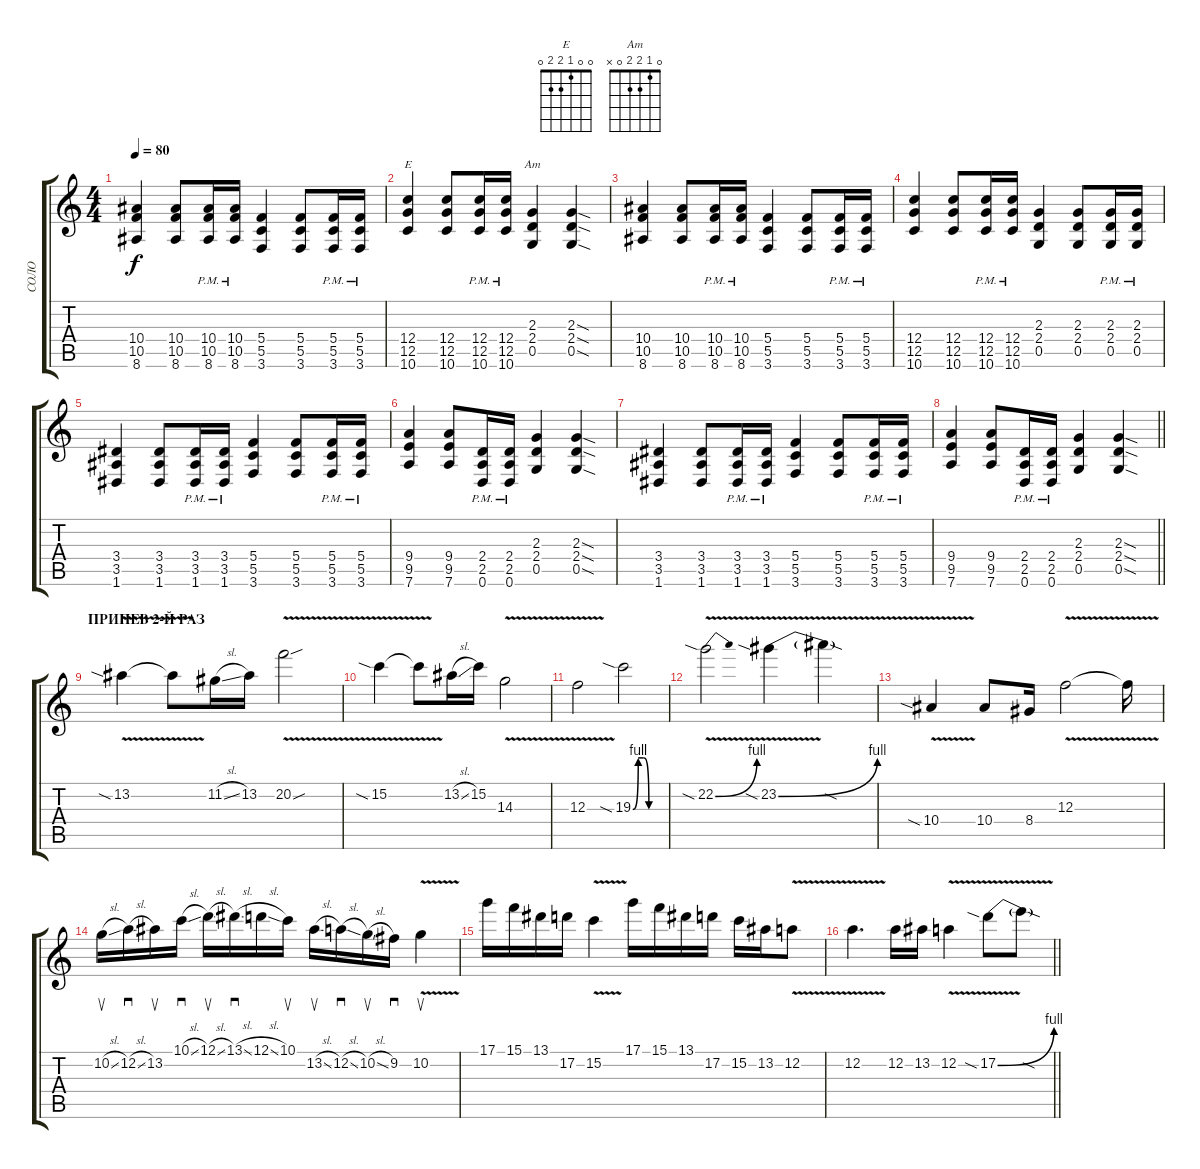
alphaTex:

\track ("СОЛО" "СОЛО") {instrument acousticguitarsteel}
\staff {score tabs}
\tuning (D4 A3 F3 C3 G2 D2) {hide}
\chord ("E" 0 0 1 2 2 0)
\chord ("Am" 0 1 2 2 0 x)
\ts (4 4)
\tempo 80
\clef g2
\ks c
(10.4 10.5 8.6).4{dy f instrument distortionguitar} (10.4 10.5 8.6).8 (10.4{pm} 10.5{pm} 8.6{pm}).16 (10.4{pm} 10.5{pm} 8.6{pm}).16 (5.4 5.5 3.6).4 (5.4 5.5 3.6).8 (5.4{pm} 5.5{pm} 3.6{pm}).16 (5.4{pm} 5.5{pm} 3.6{pm}).16 |
(12.4 12.5 10.6).4{ch "E"} (12.4 12.5 10.6).8 (12.4{pm} 12.5{pm} 10.6{pm}).16 (12.4{pm} 12.5{pm} 10.6{pm}).16 (2.3 2.4 0.5).4{ch "Am"} (2.3{sod} 2.4{sod} 0.5{sod}).4 |
(10.4 10.5 8.6).4{instrument distortionguitar} (10.4 10.5 8.6).8 (10.4{pm} 10.5{pm} 8.6{pm}).16 (10.4{pm} 10.5{pm} 8.6{pm}).16 (5.4 5.5 3.6).4 (5.4 5.5 3.6).8 (5.4{pm} 5.5{pm} 3.6{pm}).16 (5.4{pm} 5.5{pm} 3.6{pm}).16 |
(12.4 12.5 10.6).4 (12.4 12.5 10.6).8 (12.4{pm} 12.5{pm} 10.6{pm}).16 (12.4{pm} 12.5{pm} 10.6{pm}).16 (2.3 2.4 0.5).4 (2.3 2.4 0.5).8 (2.3{pm} 2.4{pm} 0.5{pm}).16 (2.3{pm} 2.4{pm} 0.5{pm}).16 |
(3.4 3.5 1.6).4{instrument distortionguitar} (3.4 3.5 1.6).8 (3.4{pm} 3.5{pm} 1.6{pm}).16 (3.4{pm} 3.5{pm} 1.6{pm}).16 (5.4 5.5 3.6).4 (5.4 5.5 3.6).8 (5.4{pm} 5.5{pm} 3.6{pm}).16 (5.4{pm} 5.5{pm} 3.6{pm}).16 |
(9.4 9.5 7.6).4 (9.4 9.5 7.6).8 (2.4{pm} 2.5{pm} 0.6{pm}).16 (2.4{pm} 2.5{pm} 0.6{pm}).16 (2.3 2.4 0.5).4 (2.3{sod} 2.4{sod} 0.5{sod}).4 |
(3.4 3.5 1.6).4 (3.4 3.5 1.6).8 (3.4{pm} 3.5{pm} 1.6{pm}).16 (3.4{pm} 3.5{pm} 1.6{pm}).16 (5.4 5.5 3.6).4 (5.4 5.5 3.6).8 (5.4{pm} 5.5{pm} 3.6{pm}).16 (5.4{pm} 5.5{pm} 3.6{pm}).16 |
\barLineRight lightlight
(9.4 9.5 7.6).4 (9.4 9.5 7.6).8 (2.4{pm} 2.5{pm} 0.6{pm}).16 (2.4{pm} 2.5{pm} 0.6{pm}).16 (2.3 2.4 0.5).4 (2.3{sod} 2.4{sod} 0.5{sod}).4 |
\section ("" "ПРИПЕВ 2-Й РАЗ")
13.2{v sia}.4{instrument distortionguitar} 13.2{t}.8 11.2{sl}.16 13.2.16 20.2{v sou}.2 |
15.2{v sia}.4 15.2{t}.8 13.2{sl}.16 15.2.16 14.3{v}.2 |
12.3{v}.2{instrument distortionguitar} 19.3{be (custom 0 0 10 4 20 4 30 0 60 0) sia}.2 |
22.2{be (bend 0 0 60 4) v sia}.2 23.2{be (bend 0 0 60 4) v sia}.4 23.2{sod t}.4 |
10.4{v sia}.4 10.4.8 8.4.16 12.3{v}.2 12.3{t}.16 |
10.2{sl}.16{su} 12.2{sl}.16{sd} 13.2.16{su} 10.1{sl}.16{sd} 12.1{sl}.16{su} 13.1{sl}.16{sd} 12.1{sl}.16 10.1.16{su} 13.2{sl}.16{su} 12.2{sl}.16{sd} 10.2{sl}.16{su} 9.2.16{sd} 10.2{v}.4{su} |
17.1.16 15.1.16 13.1.16 17.2.16 15.2{v}.4 17.1.16 15.1.16 13.1.16 17.2.16 15.2.16 13.2.16 12.2{v}.8 |
\barLineRight lightlight
12.2{v}.4{d} 12.2.16 13.2.16 12.2{v}.4 17.2{be (bend 0 0 60 4) v sia}.8 17.2{sod t}.8
